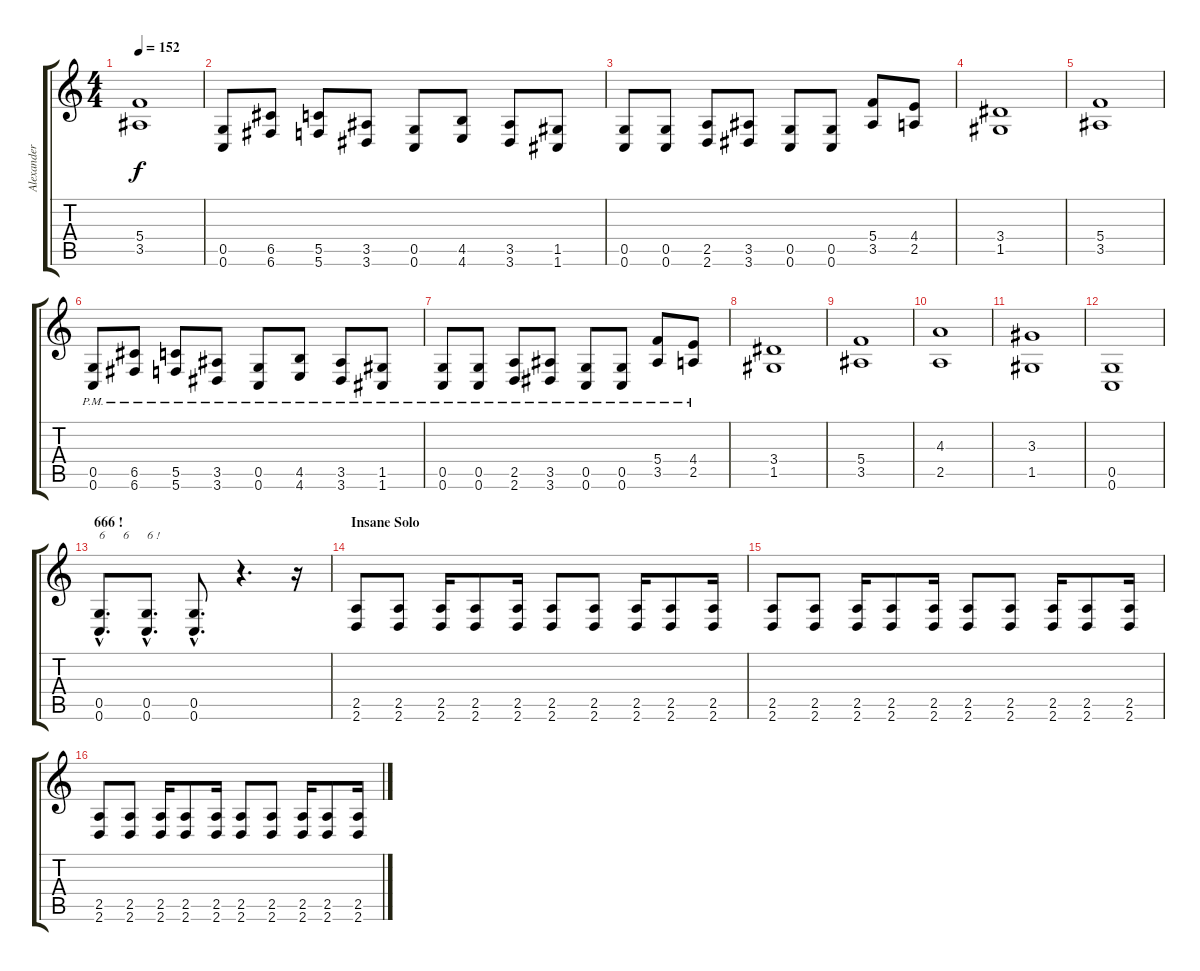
\track ("Alexander Kuoppala" "Alexander ") {instrument distortionguitar}
\staff {score tabs}
\tuning (D4 A3 F3 C3 G2 C2) {hide}
\ts (4 4)
\tempo 152
\clef g2
\ks c
(5.4 3.5).1{dy f} |
(0.5 0.6).8 (6.5 6.6).8 (5.5 5.6).8 (3.5 3.6).8 (0.5 0.6).8 (4.5 4.6).8 (3.5 3.6).8 (1.5 1.6).8 |
(0.5 0.6).8 (0.5 0.6).8 (2.5 2.6).8 (3.5 3.6).8 (0.5 0.6).8 (0.5 0.6).8 (5.4 3.5).8 (4.4 2.5).8 |
(3.4 1.5).1 |
(5.4 3.5).1 |
(0.5{pm} 0.6{pm}).8 (6.5{pm} 6.6{pm}).8 (5.5{pm} 5.6{pm}).8 (3.5{pm} 3.6{pm}).8 (0.5{pm} 0.6{pm}).8 (4.5{pm} 4.6{pm}).8 (3.5{pm} 3.6{pm}).8 (1.5{pm} 1.6{pm}).8 |
(0.5{pm} 0.6{pm}).8 (0.5{pm} 0.6{pm}).8 (2.5{pm} 2.6{pm}).8 (3.5{pm} 3.6{pm}).8 (0.5{pm} 0.6{pm}).8 (0.5{pm} 0.6{pm}).8 (5.4{pm} 3.5{pm}).8 (4.4{pm} 2.5{pm}).8 |
(3.4 1.5).1 |
(5.4 3.5).1 |
(4.3 2.5).1 |
(3.3 1.5).1 |
(0.5 0.6).1 |
\section ("" "666 !")
(0.5{hac} 0.6{hac}).8{d txt "6      6      6 !"} (0.5{hac} 0.6{hac}).8{d} (0.5{hac} 0.6{hac}).8{d} r.4{d} r.16 |
\section ("" "Insane Solo")
(2.5 2.6).8 (2.5 2.6).8 (2.5 2.6).16 (2.5 2.6).8 (2.5 2.6).16 (2.5 2.6).8 (2.5 2.6).8 (2.5 2.6).16 (2.5 2.6).8 (2.5 2.6).16 |
(2.5 2.6).8 (2.5 2.6).8 (2.5 2.6).16 (2.5 2.6).8 (2.5 2.6).16 (2.5 2.6).8 (2.5 2.6).8 (2.5 2.6).16 (2.5 2.6).8 (2.5 2.6).16 |
(2.5 2.6).8 (2.5 2.6).8 (2.5 2.6).16 (2.5 2.6).8 (2.5 2.6).16 (2.5 2.6).8 (2.5 2.6).8 (2.5 2.6).16 (2.5 2.6).8 (2.5 2.6).16
